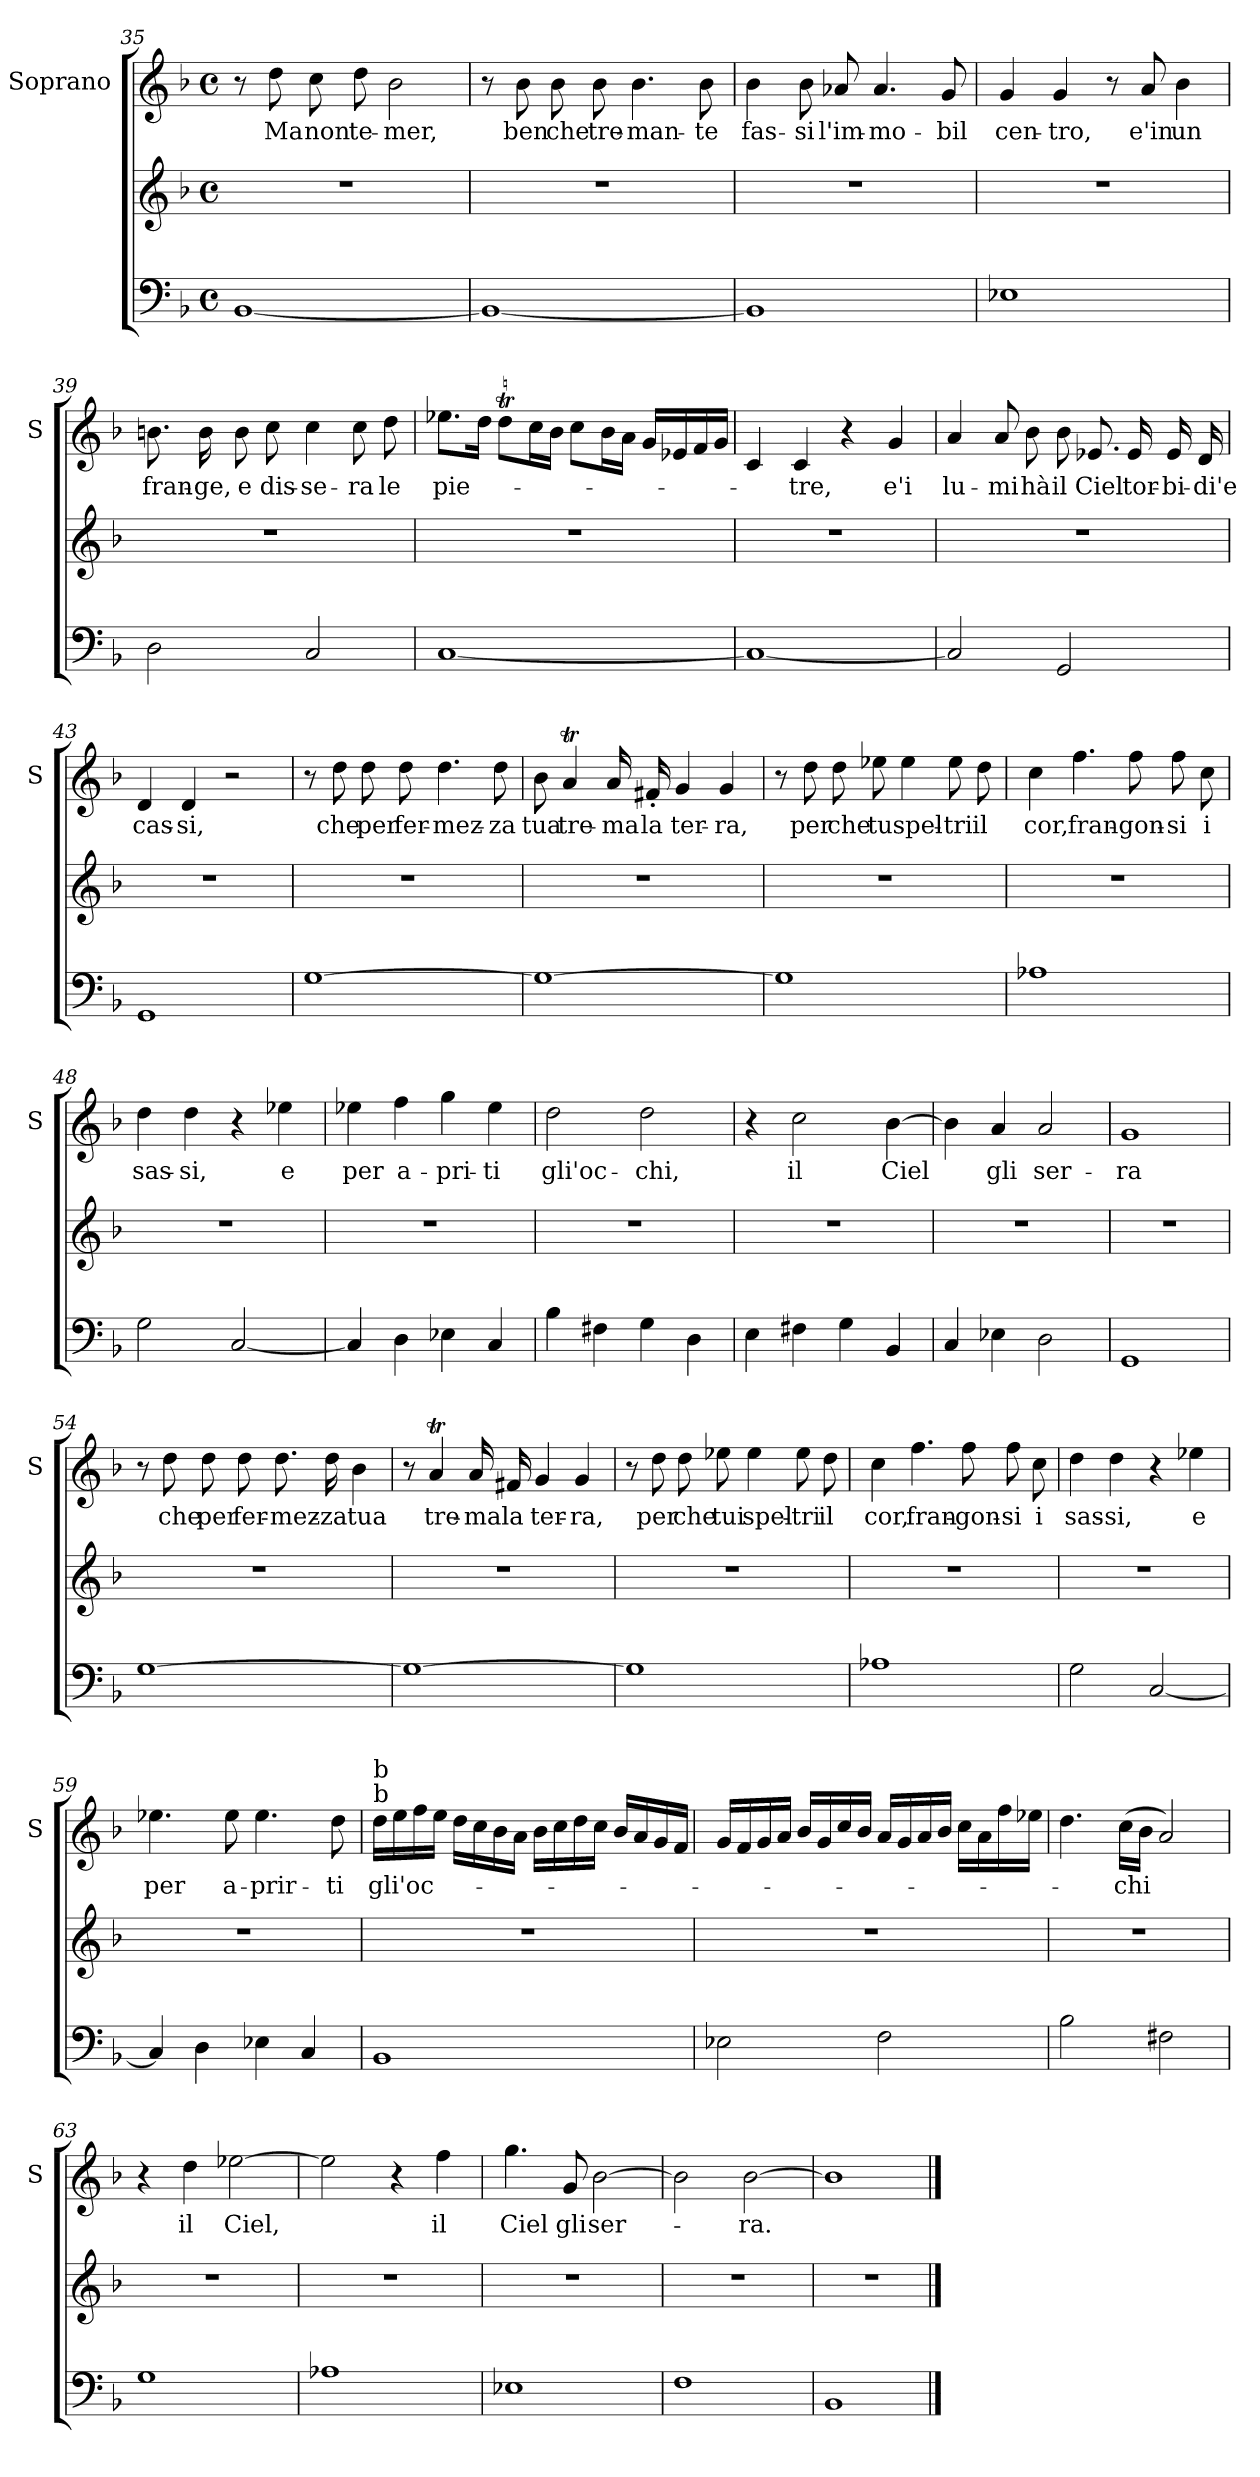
**kern	**kern	**kern	**text
*part2	*part2	*part1	*part1
*staff3	*staff2	*staff1	*staff1
*	*	*I"Soprano	*
*	*	*I'S	*
!!LO:PB:g=z
*clefF4	*clefG2	*clefG2	*
*k[b-]	*k[b-]	*k[b-]	*
*F:	*F:	*F:	*
*M4/4	*M4/4	*M4/4	*
*met(c)	*met(c)	*met(c)	*
=35	=35	=35	=35
[1BB-	1r	8r	.
!	!	!	!LO:LY:b
.	.	8dd\	Ma
!	!	!	!LO:LY:b
.	.	8cc\	non
!	!	!	!LO:LY:b
.	.	8dd\	te-
!	!	!	!LO:LY:b
.	.	2b-\	-mer,
=36	=36	=36	=36
1BB-_	1r	8r	.
!	!	!	!LO:LY:b
.	.	8b-\	ben
!	!	!	!LO:LY:b
.	.	8b-\	che
!	!	!	!LO:LY:b
.	.	8b-\	tre-
!	!	!	!LO:LY:b
.	.	4.b-\	-man-
!	!	!	!LO:LY:b
.	.	8b-\	-te
=37	=37	=37	=37
!	!	!	!LO:LY:b
1BB-]	1r	4b-\	fas-
!	!	!	!LO:LY:b
.	.	8b-\	-si
!	!	!	!LO:LY:b
.	.	8a-X/	l'im-
!	!	!	!LO:LY:b
.	.	4.a-/	-mo-
!	!	!	!LO:LY:b
.	.	8g/	-bil
=38	=38	=38	=38
!	!	!	!LO:LY:b
1E-X	1r	4g/	cen-
!	!	!	!LO:LY:b
.	.	4g/	-tro,
.	.	8r	.
!	!	!	!LO:LY:b
.	.	8a/	e'in
!	!	!	!LO:LY:b
.	.	4b-\	un
!!LO:LB:g=z
=39	=39	=39	=39
!	!	!	!LO:LY:b
2D\	1r	8.bn\	fran-
!	!	!	!LO:LY:b
.	.	16b\	-ge,
!	!	!	!LO:LY:b
.	.	8b\	e
!	!	!	!LO:LY:b
.	.	8cc\	dis-
!	!	!	!LO:LY:b
2C/	.	4cc\	-se-
!	!	!	!LO:LY:b
.	.	8cc\	-ra
!	!	!	!LO:LY:b
.	.	8dd\	le
=40	=40	=40	=40
!	!	!	!LO:LY:b
[1C	1r	8.ee-X\L	pie-
.	.	16dd\Jk	.
.	.	8ddT\L	.
.	.	16cc\L	.
.	.	16b-\JJ	.
.	.	8cc\L	.
.	.	16b-\L	.
.	.	16a\JJ	.
.	.	16g/LL	.
.	.	16e-X/	.
.	.	16f/	.
.	.	16g/JJ	.
=41	=41	=41	=41
1C_	1r	4c/	.
!	!	!	!LO:LY:b
.	.	4c/	-tre,
.	.	4r	.
!	!	!	!LO:LY:b
.	.	4g/	e'i
=42	=42	=42	=42
!	!	!	!LO:LY:b
2C/]	1r	4a/	lu-
!	!	!	!LO:LY:b
.	.	8a/	-mi
!	!	!	!LO:LY:b
.	.	8b-\	hà
!	!	!	!LO:LY:b
2GG/	.	8b-\	il
!	!	!	!LO:LY:b
.	.	8.e-X/	Ciel
!	!	!	!LO:LY:b
.	.	16e-/	tor-
!	!	!	!LO:LY:b
.	.	16e-/	-bi-
!	!	!	!LO:LY:b
.	.	16d/	-di'e
!!LO:LB:g=z
=43	=43	=43	=43
!	!	!	!LO:LY:b
1GG	1r	4d/	cas-
!	!	!	!LO:LY:b
.	.	4d/	-si,
.	.	2r	.
=44	=44	=44	=44
[1G	1r	8r	.
!	!	!	!LO:LY:b
.	.	8dd\	che
!	!	!	!LO:LY:b
.	.	8dd\	per
!	!	!	!LO:LY:b
.	.	8dd\	fer-
!	!	!	!LO:LY:b
.	.	4.dd\	-mez-
!	!	!	!LO:LY:b
.	.	8dd\	-za
=45	=45	=45	=45
!	!	!	!LO:LY:b
1G_	1r	8b-\	tua
!	!	!	!LO:LY:b
.	.	4at/	tre-
!	!	!	!LO:LY:b
.	.	16a/	-ma
!	!	!	!LO:LY:b
.	.	16f#X'</	la
!	!	!	!LO:LY:b
.	.	4g/	ter-
!	!	!	!LO:LY:b
.	.	4g/	-ra,
=46	=46	=46	=46
1G]	1r	8r	.
!	!	!	!LO:LY:b
.	.	8dd\	per
!	!	!	!LO:LY:b
.	.	8dd\	che
!	!	!	!LO:LY:b
.	.	8ee-X\	tu
!	!	!	!LO:LY:b
.	.	4ee-\	spel-
!	!	!	!LO:LY:b
.	.	8ee-\	-tri
!	!	!	!LO:LY:b
.	.	8dd\	il
!!LO:LB:g=z
=47	=47	=47	=47
!	!	!	!LO:LY:b
1A-X	1r	4cc\	cor,
!	!	!	!LO:LY:b
.	.	4.ff\	fran-
!	!	!	!LO:LY:b
.	.	8ff\	-gon-
!	!	!	!LO:LY:b
.	.	8ff\	-si
!	!	!	!LO:LY:b
.	.	8cc\	i
=48	=48	=48	=48
!	!	!	!LO:LY:b
2G\	1r	4dd\	sas-
!	!	!	!LO:LY:b
.	.	4dd\	-si,
[2C/	.	4r	.
!	!	!	!LO:LY:b
.	.	4ee-X\	e
=49	=49	=49	=49
!	!	!	!LO:LY:b
4C/]	1r	4ee-X\	per
!	!	!	!LO:LY:b
4D\	.	4ff\	a-
!	!	!	!LO:LY:b
4E-X\	.	4gg\	-pri-
!	!	!	!LO:LY:b
4C/	.	4ee-\	-ti
=50	=50	=50	=50
!	!	!	!LO:LY:b
4B-\	1r	2dd\	gli'oc-
4F#X\	.	.	.
!	!	!	!LO:LY:b
4G\	.	2dd\	-chi,
4D\	.	.	.
!!LO:PB:g=z
=51	=51	=51	=51
4E\	1r	4r	.
!	!	!	!LO:LY:b
4F#X\	.	2cc\	il
4G\	.	.	.
!	!	!	!LO:LY:b
4BB-/	.	[4b-\	Ciel
=52	=52	=52	=52
4C/	1r	4b-\]	.
!	!	!	!LO:LY:b
4E-X\	.	4a/	gli
!	!	!	!LO:LY:b
2D\	.	2a/	ser-
=53	=53	=53	=53
!	!	!	!LO:LY:b
1GG	1r	1g	-ra
=54	=54	=54	=54
[1G	1r	8r	.
!	!	!	!LO:LY:b
.	.	8dd\	che
!	!	!	!LO:LY:b
.	.	8dd\	per
!	!	!	!LO:LY:b
.	.	8dd\	fer-
!	!	!	!LO:LY:b
.	.	8.dd\	-mez-
!	!	!	!LO:LY:b
.	.	16dd\	-za
!	!	!	!LO:LY:b
.	.	4b-\	tua
=55	=55	=55	=55
1G_	1r	8r	.
!	!	!	!LO:LY:b
.	.	4at/	tre-
!	!	!	!LO:LY:b
.	.	16a/	-ma
!	!	!	!LO:LY:b
.	.	16f#X/	la
!	!	!	!LO:LY:b
.	.	4g/	ter-
!	!	!	!LO:LY:b
.	.	4g/	-ra,
!!LO:LB:g=z
=56	=56	=56	=56
1G]	1r	8r	.
!	!	!	!LO:LY:b
.	.	8dd\	per
!	!	!	!LO:LY:b
.	.	8dd\	che
!	!	!	!LO:LY:b
.	.	8ee-X\	tui
!	!	!	!LO:LY:b
.	.	4ee-\	spel-
!	!	!	!LO:LY:b
.	.	8ee-\	-tri
!	!	!	!LO:LY:b
.	.	8dd\	il
=57	=57	=57	=57
!	!	!	!LO:LY:b
1A-X	1r	4cc\	cor,
!	!	!	!LO:LY:b
.	.	4.ff\	fran-
!	!	!	!LO:LY:b
.	.	8ff\	-gon-
!	!	!	!LO:LY:b
.	.	8ff\	-si
!	!	!	!LO:LY:b
.	.	8cc\	i
=58	=58	=58	=58
!	!	!	!LO:LY:b
2G\	1r	4dd\	sas-
!	!	!	!LO:LY:b
.	.	4dd\	-si,
[2C/	.	4r	.
!	!	!	!LO:LY:b
.	.	4ee-X\	e
=59	=59	=59	=59
!	!	!	!LO:LY:b
4C/]	1r	4.ee-X\	per
4D\	.	.	.
!	!	!	!LO:LY:b
.	.	8ee-\	a-
!	!	!	!LO:LY:b
4E-X\	.	4.ee-\	-prir-
4C/	.	.	.
!	!	!	!LO:LY:b
.	.	8dd\	-ti
!!LO:LB:g=z
=60	=60	=60	=60
!	!	!LO:TX:a:t=b	!
!	!	!LO:TX:a:t=b	!
!	!	!	!LO:LY:b
1BB-	1r	16dd\LL	gli'oc-
.	.	16ee\	.
.	.	16ff\	.
.	.	16ee\JJ	.
.	.	16dd\LL	.
.	.	16cc\	.
.	.	16b-\	.
.	.	16a\JJ	.
.	.	16b-\LL	.
.	.	16cc\	.
.	.	16dd\	.
.	.	16cc\JJ	.
.	.	16b-/LL	.
.	.	16a/	.
.	.	16g/	.
.	.	16f/JJ	.
=61	=61	=61	=61
2E-X\	1r	16g/LL	.
.	.	16f/	.
.	.	16g/	.
.	.	16a/JJ	.
.	.	16b-/LL	.
.	.	16g/	.
.	.	16cc/	.
.	.	16b-/JJ	.
2F\	.	16a/LL	.
.	.	16g/	.
.	.	16a/	.
.	.	16b-/JJ	.
.	.	16cc\LL	.
.	.	16a\	.
.	.	16ff\	.
.	.	16ee-X\JJ	.
=62	=62	=62	=62
2B-\	1r	4.dd\	.
!	!	!	!LO:LY:b
.	.	(>16cc\LL	-chi
.	.	16b-\JJ	.
2F#X\	.	2a/)	.
!!LO:LB:g=z
=63	=63	=63	=63
1G	1r	4r	.
!	!	!	!LO:LY:b
.	.	4dd\	il
!	!	!	!LO:LY:b
.	.	[2ee-X\	Ciel,
=64	=64	=64	=64
1A-X	1r	2ee-\]	.
.	.	4r	.
!	!	!	!LO:LY:b
.	.	4ff\	il
=65	=65	=65	=65
!	!	!	!LO:LY:b
1E-X	1r	4.gg\	Ciel
!	!	!	!LO:LY:b
.	.	8g/	gli
!	!	!	!LO:LY:b
.	.	[2b-\	ser-
=66	=66	=66	=66
1F	1r	2b-\]	.
!	!	!	!LO:LY:b
.	.	[2b-\	-ra.
=67	=67	=67	=67
1BB-	1r	1b-]	.
==	==	==	==
*-	*-	*-	*-
